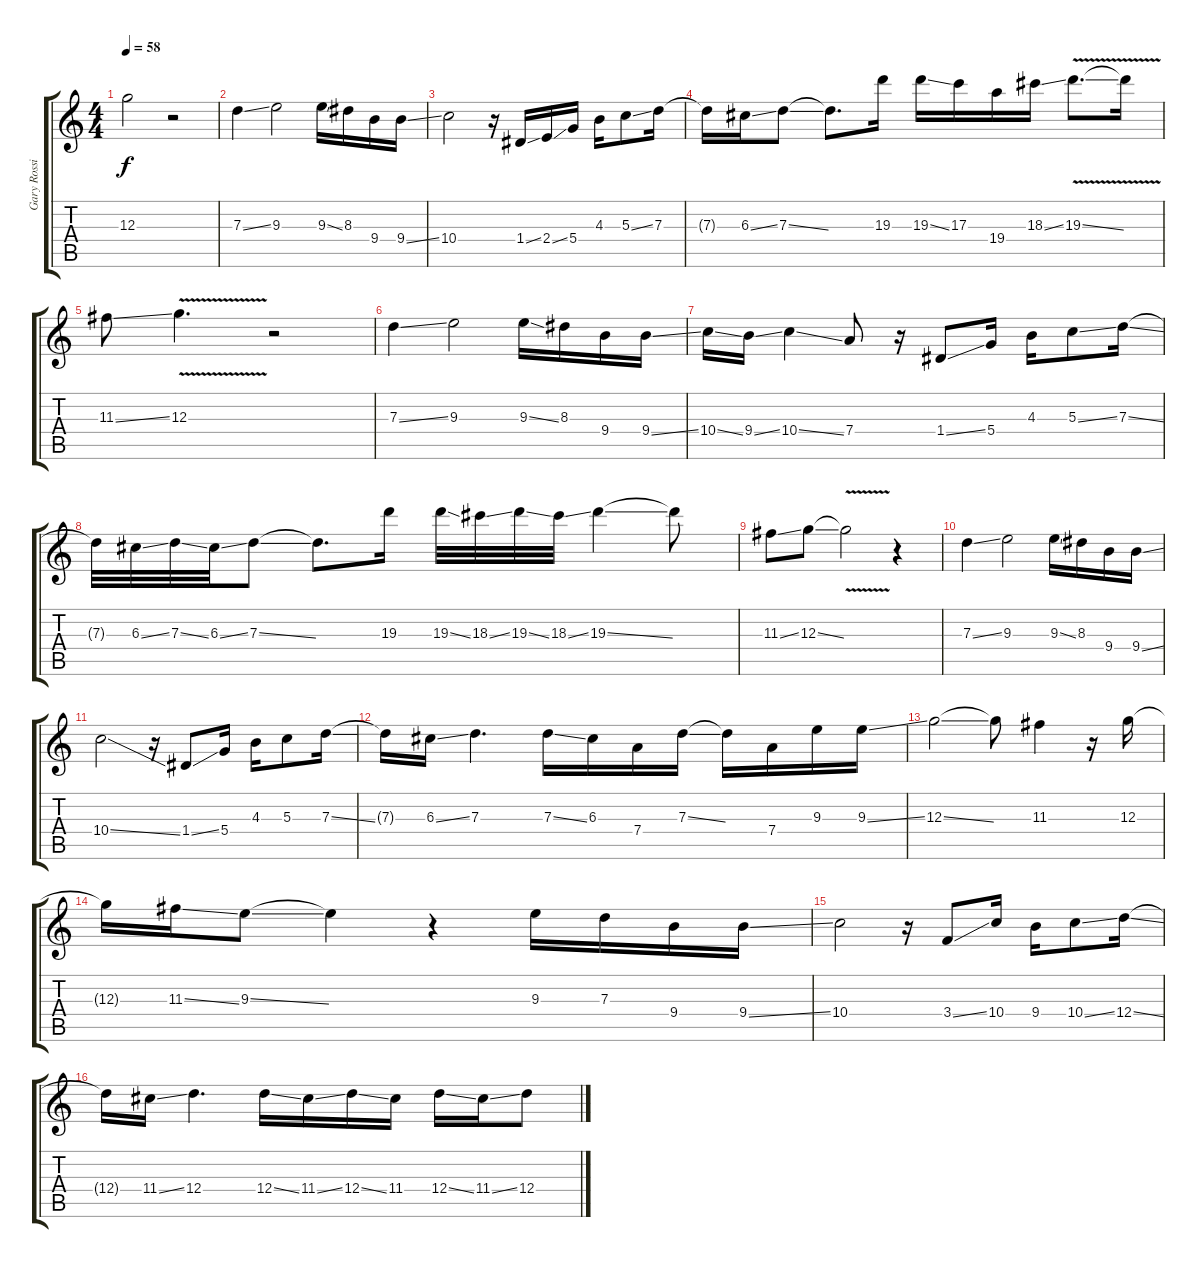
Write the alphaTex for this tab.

\track ("Gary Rossington (Slide/Rythm Guitar)" "Gary Rossi") {instrument overdrivenguitar}
\staff {score tabs}
\tuning (E4 B3 G3 D3 A2 E2) {hide}
\ts (4 4)
\tempo 58
\clef g2
\ks c
12.3.2{dy f} r.2 |
7.3{ss}.4 9.3.2 9.3{ss}.16 8.3.16 9.4.16 9.4{ss}.16 |
10.4.2 r.16 1.4{ss}.16 2.4{ss}.16 5.4.16 4.3.16 5.3{ss}.8 7.3.16 |
7.3{t}.16 6.3{ss}.16 7.3{ss}.8 7.3{t}.8{d} 19.3.16 19.3{ss}.16 17.3.16 19.4.16 18.3{ss}.16 19.3{v ss}.8{d} 19.3{t}.16 |
11.3{ss}.8 12.3{v}.4{d} r.2 |
7.3{ss}.4 9.3.2 9.3{ss}.16 8.3.16 9.4.16 9.4{ss}.16 |
10.4{ss}.16 9.4{ss}.16 10.4{ss}.4 7.4.8 r.16 1.4{ss}.8 5.4.16 4.3.16 5.3{ss}.8 7.3{ss}.16 |
7.3{t}.32 6.3{ss}.32 7.3{ss}.32 6.3{ss}.32 7.3{ss}.8 7.3{t}.8{d} 19.3.16 19.3{ss}.32 18.3{ss}.32 19.3{ss}.32 18.3{ss}.32 19.3{ss}.4 19.3{t}.8 |
11.3{ss}.8 12.3{ss}.8 12.3{v t}.2 r.4 |
7.3{ss}.4 9.3.2 9.3{ss}.16 8.3.16 9.4.16 9.4{ss}.16 |
10.4{ss}.2 r.16 1.4{ss}.8 5.4.16 4.3.16 5.3.8 7.3{ss}.16 |
7.3{t}.16 6.3{ss}.16 7.3.4{d} 7.3{ss}.16 6.3.16 7.4.16 7.3{ss}.16 7.3{t}.16 7.4.16 9.3.16 9.3{ss}.16 |
12.3{ss}.2 12.3{t}.8 11.3.4 r.16 12.3.16 |
12.3{t}.16 11.3{ss}.16 9.3{ss}.8 9.3{t}.4 r.4 9.3.16 7.3.16 9.4.16 9.4{ss}.16 |
10.4.2 r.16 3.4{ss}.8 10.4.16 9.4.16 10.4{ss}.8 12.4{ss}.16 |
12.4{t}.16 11.4{ss}.16 12.4.4{d} 12.4{ss}.16 11.4{ss}.16 12.4{ss}.16 11.4.16 12.4{ss}.16 11.4{ss}.16 12.4.8
